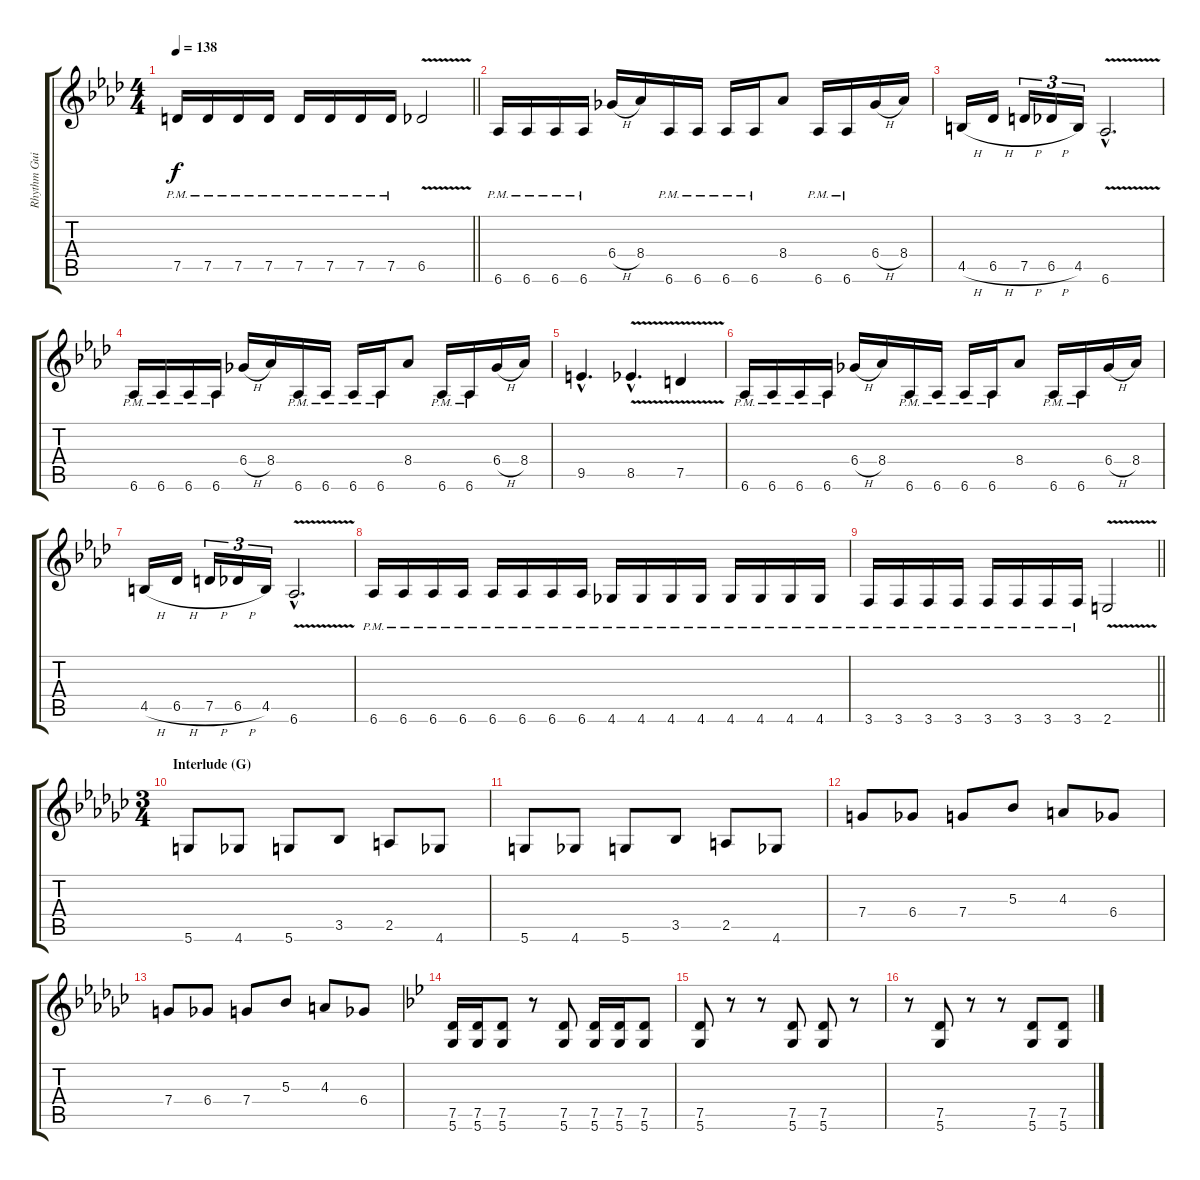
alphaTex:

\track ("Rhythm Guitar" "Rhythm Gui") {instrument distortionguitar}
\staff {score tabs}
\tuning (D4 A3 F3 C3 G2 D2) {hide}
\ts (4 4)
\tempo 138
\clef g2
\barLineRight lightlight
\ks fminor
7.5{pm}.16{dy f} 7.5{pm}.16 7.5{pm}.16 7.5{pm}.16 7.5{pm}.16 7.5{pm}.16 7.5{pm}.16 7.5{pm}.16 6.5{v}.2 |
6.6{pm}.16 6.6{pm}.16 6.6{pm}.16 6.6{pm}.16 6.4{h}.16 8.4.16 6.6{pm}.16 6.6{pm}.16 6.6{pm}.16 6.6{pm}.16 8.4.8 6.6{pm}.16 6.6{pm}.16 6.4{h}.16 8.4.16 |
4.5{h}.16 6.5{h}.16 7.5{h}.16{tu (3 2)} 6.5{h}.16{tu (3 2)} 4.5.16{tu (3 2)} 6.6{v hac}.2{d} |
6.6{pm}.16 6.6{pm}.16 6.6{pm}.16 6.6{pm}.16 6.4{h}.16 8.4.16 6.6{pm}.16 6.6{pm}.16 6.6{pm}.16 6.6{pm}.16 8.4.8 6.6{pm}.16 6.6{pm}.16 6.4{h}.16 8.4.16 |
9.5{hac}.4{d} 8.5{v hac}.4{d} 7.5{v}.4 |
6.6{pm}.16 6.6{pm}.16 6.6{pm}.16 6.6{pm}.16 6.4{h}.16 8.4.16 6.6{pm}.16 6.6{pm}.16 6.6{pm}.16 6.6{pm}.16 8.4.8 6.6{pm}.16 6.6{pm}.16 6.4{h}.16 8.4.16 |
4.5{h}.16 6.5{h}.16 7.5{h}.16{tu (3 2)} 6.5{h}.16{tu (3 2)} 4.5.16{tu (3 2)} 6.6{v hac}.2{d} |
6.6{pm}.16 6.6{pm}.16 6.6{pm}.16 6.6{pm}.16 6.6{pm}.16 6.6{pm}.16 6.6{pm}.16 6.6{pm}.16 4.6{pm}.16 4.6{pm}.16 4.6{pm}.16 4.6{pm}.16 4.6{pm}.16 4.6{pm}.16 4.6{pm}.16 4.6{pm}.16 |
\barLineRight lightlight
3.6{pm}.16 3.6{pm}.16 3.6{pm}.16 3.6{pm}.16 3.6{pm}.16 3.6{pm}.16 3.6{pm}.16 3.6{pm}.16 2.6{v}.2 |
\ts (3 4)
\section ("" "Interlude (G)")
\ks ebminor
5.6.8 4.6.8 5.6.8 3.5.8 2.5.8 4.6.8 |
5.6.8 4.6.8 5.6.8 3.5.8 2.5.8 4.6.8 |
7.4.8 6.4.8 7.4.8 5.3.8 4.3.8 6.4.8 |
7.4.8 6.4.8 7.4.8 5.3.8 4.3.8 6.4.8 |
\ks gminor
(7.5 5.6).16 (7.5 5.6).16 (7.5 5.6).8 r.8 (7.5 5.6).8 (7.5 5.6).16 (7.5 5.6).16 (7.5 5.6).8 |
(7.5 5.6).8 r.8 r.8 (7.5 5.6).8 (7.5 5.6).8 r.8 |
r.8 (7.5 5.6).8 r.8 r.8 (7.5 5.6).8 (7.5 5.6).8
